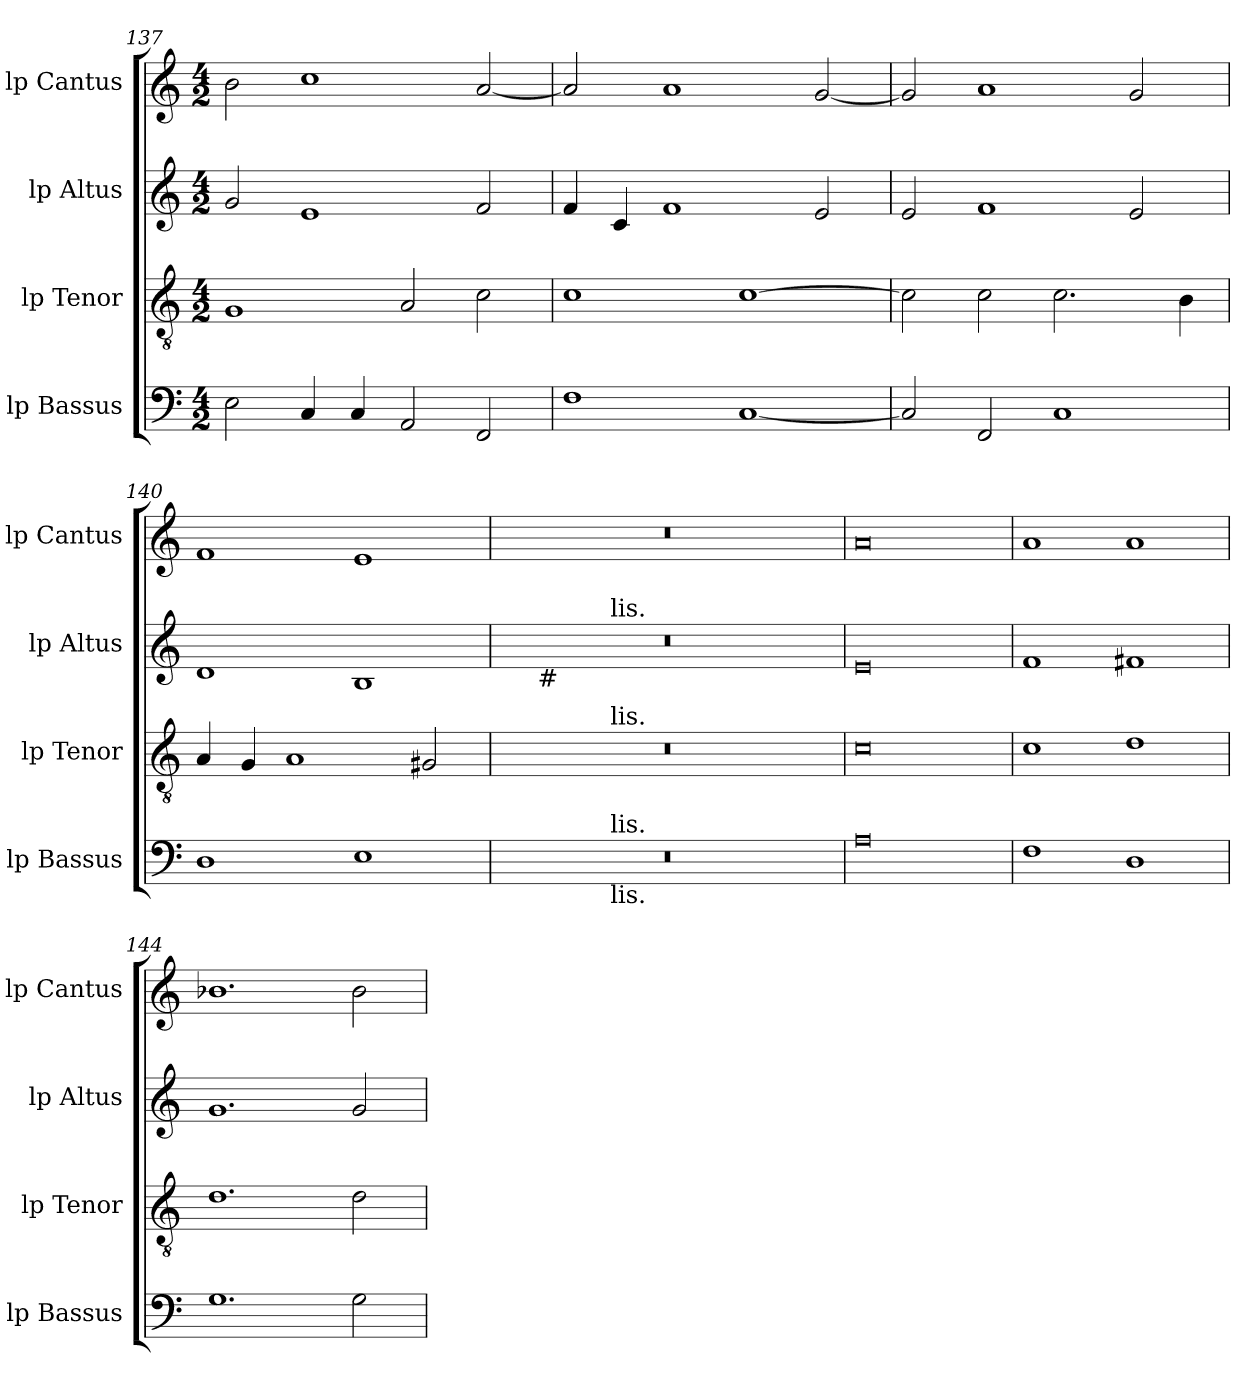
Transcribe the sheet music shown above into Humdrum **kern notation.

**kern	**kern	**kern	**kern
*part4	*part3	*part2	*part1
*staff4	*staff3	*staff2	*staff1
*I"lp Bassus	*I"lp Tenor	*I"lp Altus	*I"lp Cantus
*I'lp Bassus	*I'lp Tenor	*I'lp Altus	*I'lp Cantus
*clefF4	*clefGv2	*clefG2	*clefG2
*k[]	*k[]	*k[]	*k[]
*C:	*C:	*C:	*C:
*M4/2	*M4/2	*M4/2	*M4/2
=137	=137	=137	=137
2E\	1G	2g/	2b\
4C/	.	1e	1cc
4C/	.	.	.
2AA/	2A/	.	.
2FF/	2c\	2f/	[<2a/
=138	=138	=138	=138
1F	1c	4f/	2a/]
.	.	4c/	.
.	.	1f	1a
[<1C	[>1c	.	.
.	.	2e/	[<2g/
=139	=139	=139	=139
2C/]	2c\]	2e/	2g/]
2FF/	2c\	1f	1a
1C	2.c\	.	.
.	.	2e/	2g/
.	4B\	.	.
=140	=140	=140	=140
1D	4A/	1d	1f
.	4G/	.	.
.	1A	.	.
1E	.	1B	1e
.	2G#X/	.	.
=141	=141	=141	=141
*^	*^	*^	*
*	*	*	*	*	*^	*
0r	2ryy	0r	2ryy	0r	8..ryy	2ryy	0r
!	!	!	!	!	!LO:TX:b:t=#	!	!
.	.	.	.	.	1ryy	.	.
.	16.ryy	.	16.ryy	.	.	16.ryy	.
!	!	!	!	!	!	!LO:TX:a:t=lis.	!
!	!	!	!LO:TX:a:t=lis.	!	!	!	!
!	!LO:TX:b:t=lis.	!	!	!	!	!	!
!	!LO:TX:a:t=lis.	!	!	!	!	!	!
.	1ryy	.	1ryy	.	.	1ryy	.
.	.	.	.	.	2ryy	.	.
.	4ryy	.	4ryy	.	.	4ryy	.
.	.	.	.	.	4ryy	.	.
.	8ryy	.	8ryy	.	.	8ryy	.
.	32ryy	.	32ryy	.	32ryy	32ryy	.
*v	*v	*	*	*v	*v	*v	*
*	*v	*v	*	*
!!LO:LB:g=z
=142	=142	=142	=142
0A	0c	0e	0a
=143	=143	=143	=143
1F	1c	1f	1a
1D	1d	1f#X	1a
=144	=144	=144	=144
1.G	1.d	1.g	1.b-X
2G\	2d\	2g/	2b-\
=	=	=	=
*-	*-	*-	*-
